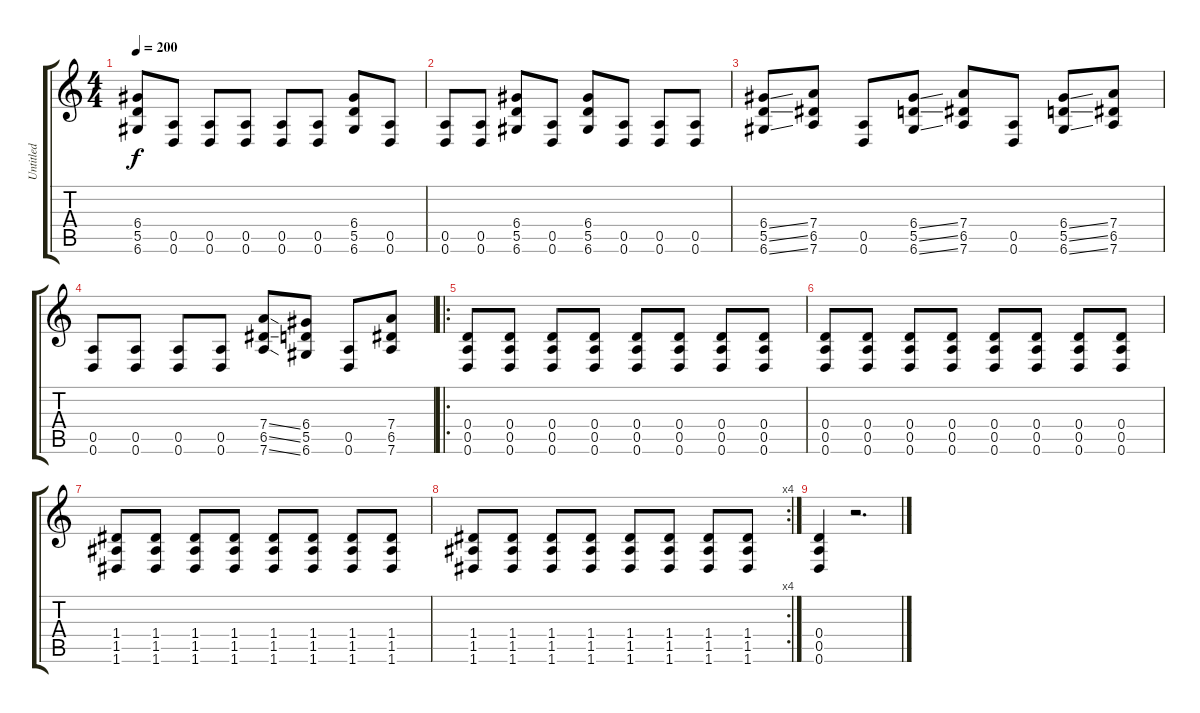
\track ("Untitled" "Untitled") {instrument overdrivenguitar}
\staff {score tabs}
\tuning (E4 B3 G3 D3 A2 D2) {hide}
\ts (4 4)
\tempo 200
\clef g2
\ks c
(6.4 5.5 6.6).8{dy f} (0.5 0.6).8 (0.5 0.6).8 (0.5 0.6).8 (0.5 0.6).8 (0.5 0.6).8 (6.4 5.5 6.6).8 (0.5 0.6).8 |
(0.5 0.6).8 (0.5 0.6).8 (6.4 5.5 6.6).8 (0.5 0.6).8 (6.4 5.5 6.6).8 (0.5 0.6).8 (0.5 0.6).8 (0.5 0.6).8 |
(6.4{ss} 5.5{ss} 6.6{ss}).8 (7.4 6.5 7.6).8 (0.5 0.6).8 (6.4{ss} 5.5{ss} 6.6{ss}).8 (7.4 6.5 7.6).8 (0.5 0.6).8 (6.4{ss} 5.5{ss} 6.6{ss}).8 (7.4 6.5 7.6).8 |
(0.5 0.6).8 (0.5 0.6).8 (0.5 0.6).8 (0.5 0.6).8 (7.4{ss} 6.5{ss} 7.6{ss}).8 (6.4 5.5 6.6).8 (0.5 0.6).8 (7.4 6.5 7.6).8 |
\ro
(0.4 0.5 0.6).8 (0.4 0.5 0.6).8 (0.4 0.5 0.6).8 (0.4 0.5 0.6).8 (0.4 0.5 0.6).8 (0.4 0.5 0.6).8 (0.4 0.5 0.6).8 (0.4 0.5 0.6).8 |
(0.4 0.5 0.6).8 (0.4 0.5 0.6).8 (0.4 0.5 0.6).8 (0.4 0.5 0.6).8 (0.4 0.5 0.6).8 (0.4 0.5 0.6).8 (0.4 0.5 0.6).8 (0.4 0.5 0.6).8 |
(1.4 1.5 1.6).8 (1.4 1.5 1.6).8 (1.4 1.5 1.6).8 (1.4 1.5 1.6).8 (1.4 1.5 1.6).8 (1.4 1.5 1.6).8 (1.4 1.5 1.6).8 (1.4 1.5 1.6).8 |
\rc 4
(1.4 1.5 1.6).8 (1.4 1.5 1.6).8 (1.4 1.5 1.6).8 (1.4 1.5 1.6).8 (1.4 1.5 1.6).8 (1.4 1.5 1.6).8 (1.4 1.5 1.6).8 (1.4 1.5 1.6).8 |
(0.4 0.5 0.6).4 r.2{d}
